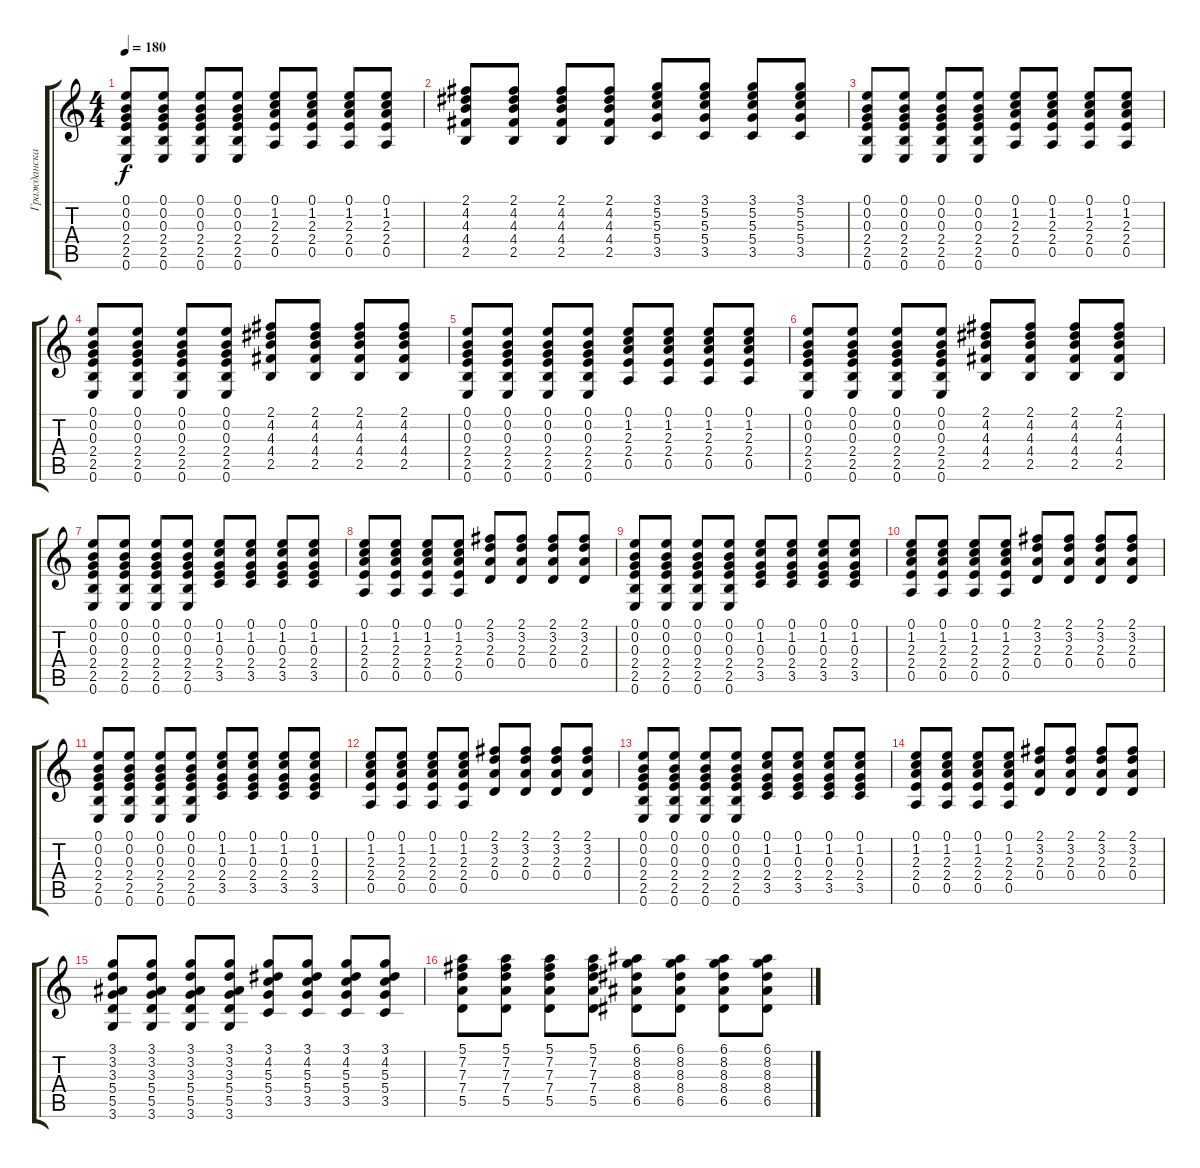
\track ("Гражданская Оборона" "Гражданска") {instrument overdrivenguitar}
\staff {score tabs}
\tuning (E4 B3 G3 D3 A2 E2) {hide}
\ts (4 4)
\tempo 180
\clef g2
\ks c
(0.1 0.2 0.3 2.4 2.5 0.6).8{dy f} (0.1 0.2 0.3 2.4 2.5 0.6).8 (0.1 0.2 0.3 2.4 2.5 0.6).8 (0.1 0.2 0.3 2.4 2.5 0.6).8 (0.1 1.2 2.3 2.4 0.5).8 (0.1 1.2 2.3 2.4 0.5).8 (0.1 1.2 2.3 2.4 0.5).8 (0.1 1.2 2.3 2.4 0.5).8 |
(2.1 4.2 4.3 4.4 2.5).8 (2.1 4.2 4.3 4.4 2.5).8 (2.1 4.2 4.3 4.4 2.5).8 (2.1 4.2 4.3 4.4 2.5).8 (3.1 5.2 5.3 5.4 3.5).8 (3.1 5.2 5.3 5.4 3.5).8 (3.1 5.2 5.3 5.4 3.5).8 (3.1 5.2 5.3 5.4 3.5).8 |
(0.1 0.2 0.3 2.4 2.5 0.6).8 (0.1 0.2 0.3 2.4 2.5 0.6).8 (0.1 0.2 0.3 2.4 2.5 0.6).8 (0.1 0.2 0.3 2.4 2.5 0.6).8 (0.1 1.2 2.3 2.4 0.5).8 (0.1 1.2 2.3 2.4 0.5).8 (0.1 1.2 2.3 2.4 0.5).8 (0.1 1.2 2.3 2.4 0.5).8 |
(0.1 0.2 0.3 2.4 2.5 0.6).8 (0.1 0.2 0.3 2.4 2.5 0.6).8 (0.1 0.2 0.3 2.4 2.5 0.6).8 (0.1 0.2 0.3 2.4 2.5 0.6).8 (2.1 4.2 4.3 4.4 2.5).8 (2.1 4.2 4.3 4.4 2.5).8 (2.1 4.2 4.3 4.4 2.5).8 (2.1 4.2 4.3 4.4 2.5).8 |
(0.1 0.2 0.3 2.4 2.5 0.6).8 (0.1 0.2 0.3 2.4 2.5 0.6).8 (0.1 0.2 0.3 2.4 2.5 0.6).8 (0.1 0.2 0.3 2.4 2.5 0.6).8 (0.1 1.2 2.3 2.4 0.5).8 (0.1 1.2 2.3 2.4 0.5).8 (0.1 1.2 2.3 2.4 0.5).8 (0.1 1.2 2.3 2.4 0.5).8 |
(0.1 0.2 0.3 2.4 2.5 0.6).8 (0.1 0.2 0.3 2.4 2.5 0.6).8 (0.1 0.2 0.3 2.4 2.5 0.6).8 (0.1 0.2 0.3 2.4 2.5 0.6).8 (2.1 4.2 4.3 4.4 2.5).8 (2.1 4.2 4.3 4.4 2.5).8 (2.1 4.2 4.3 4.4 2.5).8 (2.1 4.2 4.3 4.4 2.5).8 |
(0.1 0.2 0.3 2.4 2.5 0.6).8 (0.1 0.2 0.3 2.4 2.5 0.6).8 (0.1 0.2 0.3 2.4 2.5 0.6).8 (0.1 0.2 0.3 2.4 2.5 0.6).8 (0.1 1.2 0.3 2.4 3.5).8 (0.1 1.2 0.3 2.4 3.5).8 (0.1 1.2 0.3 2.4 3.5).8 (0.1 1.2 0.3 2.4 3.5).8 |
(0.1 1.2 2.3 2.4 0.5).8 (0.1 1.2 2.3 2.4 0.5).8 (0.1 1.2 2.3 2.4 0.5).8 (0.1 1.2 2.3 2.4 0.5).8 (2.1 3.2 2.3 0.4).8 (2.1 3.2 2.3 0.4).8 (2.1 3.2 2.3 0.4).8 (2.1 3.2 2.3 0.4).8 |
(0.1 0.2 0.3 2.4 2.5 0.6).8 (0.1 0.2 0.3 2.4 2.5 0.6).8 (0.1 0.2 0.3 2.4 2.5 0.6).8 (0.1 0.2 0.3 2.4 2.5 0.6).8 (0.1 1.2 0.3 2.4 3.5).8 (0.1 1.2 0.3 2.4 3.5).8 (0.1 1.2 0.3 2.4 3.5).8 (0.1 1.2 0.3 2.4 3.5).8 |
(0.1 1.2 2.3 2.4 0.5).8 (0.1 1.2 2.3 2.4 0.5).8 (0.1 1.2 2.3 2.4 0.5).8 (0.1 1.2 2.3 2.4 0.5).8 (2.1 3.2 2.3 0.4).8 (2.1 3.2 2.3 0.4).8 (2.1 3.2 2.3 0.4).8 (2.1 3.2 2.3 0.4).8 |
(0.1 0.2 0.3 2.4 2.5 0.6).8 (0.1 0.2 0.3 2.4 2.5 0.6).8 (0.1 0.2 0.3 2.4 2.5 0.6).8 (0.1 0.2 0.3 2.4 2.5 0.6).8 (0.1 1.2 0.3 2.4 3.5).8 (0.1 1.2 0.3 2.4 3.5).8 (0.1 1.2 0.3 2.4 3.5).8 (0.1 1.2 0.3 2.4 3.5).8 |
(0.1 1.2 2.3 2.4 0.5).8 (0.1 1.2 2.3 2.4 0.5).8 (0.1 1.2 2.3 2.4 0.5).8 (0.1 1.2 2.3 2.4 0.5).8 (2.1 3.2 2.3 0.4).8 (2.1 3.2 2.3 0.4).8 (2.1 3.2 2.3 0.4).8 (2.1 3.2 2.3 0.4).8 |
(0.1 0.2 0.3 2.4 2.5 0.6).8 (0.1 0.2 0.3 2.4 2.5 0.6).8 (0.1 0.2 0.3 2.4 2.5 0.6).8 (0.1 0.2 0.3 2.4 2.5 0.6).8 (0.1 1.2 0.3 2.4 3.5).8 (0.1 1.2 0.3 2.4 3.5).8 (0.1 1.2 0.3 2.4 3.5).8 (0.1 1.2 0.3 2.4 3.5).8 |
(0.1 1.2 2.3 2.4 0.5).8 (0.1 1.2 2.3 2.4 0.5).8 (0.1 1.2 2.3 2.4 0.5).8 (0.1 1.2 2.3 2.4 0.5).8 (2.1 3.2 2.3 0.4).8 (2.1 3.2 2.3 0.4).8 (2.1 3.2 2.3 0.4).8 (2.1 3.2 2.3 0.4).8 |
(3.1 3.2 3.3 5.4 5.5 3.6).8 (3.1 3.2 3.3 5.4 5.5 3.6).8 (3.1 3.2 3.3 5.4 5.5 3.6).8 (3.1 3.2 3.3 5.4 5.5 3.6).8 (3.1 4.2 5.3 5.4 3.5).8 (3.1 4.2 5.3 5.4 3.5).8 (3.1 4.2 5.3 5.4 3.5).8 (3.1 4.2 5.3 5.4 3.5).8 |
(5.1 7.2 7.3 7.4 5.5).8 (5.1 7.2 7.3 7.4 5.5).8 (5.1 7.2 7.3 7.4 5.5).8 (5.1 7.2 7.3 7.4 5.5).8 (6.1 8.2 8.3 8.4 6.5).8 (6.1 8.2 8.3 8.4 6.5).8 (6.1 8.2 8.3 8.4 6.5).8 (6.1 8.2 8.3 8.4 6.5).8
